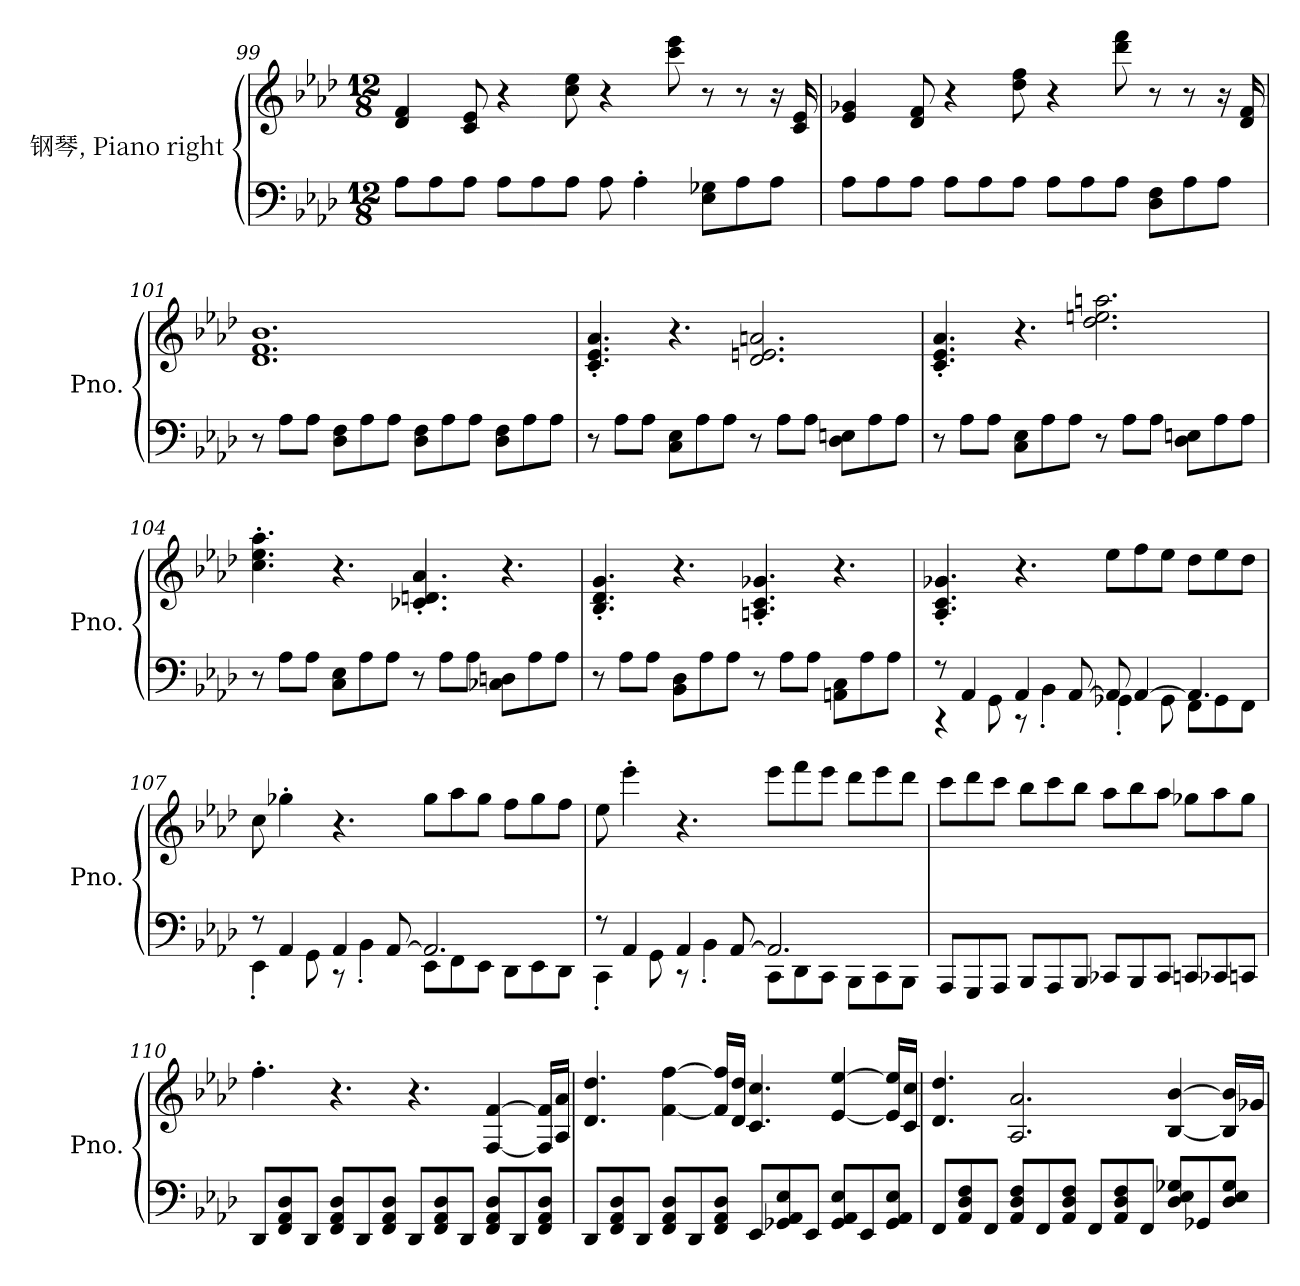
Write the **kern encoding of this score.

**kern	**kern
*part1	*part1
*staff2	*staff1
*I"钢琴, Piano right	*
*I'Pno.	*
*clefF4	*clefG2
*k[b-e-a-d-]	*k[b-e-a-d-]
*M12/8	*M12/8
*MM183	*MM183
=99	=99
8A-\L	4d-/ 4f/
8A-\	.
*	*MM186
8A-\J	8c/ 8e-/
8A-\L	4r
8A-\	.
*	*MM183
8A-\J	8cc\ 8ee-\
*	*MM185
8A-\	4r
4A-'\	.
.	8ccc\ 8eee-\
8E-\ 8G-X\L	8r
*	*MM183
8A-\	8r
*	*MM187
8A-\J	16r
.	16c/ 16e-/
=100	=100
*	*MM183
8A-\L	4e-/ 4g-X/
8A-\	.
*	*MM186
8A-\J	8d-/ 8f/
8A-\L	4r
8A-\	.
*	*MM183
8A-\J	8dd-\ 8ff\
8A-\L	4r
8A-\	.
8A-\J	8ddd-\ 8fff\
8D-\ 8F\L	8r
*	*MM183
8A-\	8r
8A-\J	16r
*	*MM147
.	16d-/ 16f/
!!LO:PB:g=z
=101	=101
*	*MM183
8r	1.d- 1.f 1.b-
8A-\L	.
8A-\J	.
8D-\ 8F\L	.
8A-\	.
8A-\J	.
8D-\ 8F\L	.
8A-\	.
8A-\J	.
8D-\ 8F\L	.
8A-\	.
8A-\J	.
=102	=102
8r	4.c/' 4.e-/' 4.a-/'
8A-\L	.
8A-\J	.
*	*MM183
8C\ 8E-\L	4.r
8A-\	.
8A-\J	.
8r	2.d-/ 2.en/ 2.an/
8A-\L	.
8A-\J	.
8D-\ 8En\L	.
8A-\	.
8A-\J	.
=103	=103
8r	4.c/' 4.e-/' 4.a-/'
8A-\L	.
8A-\J	.
*	*MM183
8C\ 8E-\L	4.r
8A-\	.
8A-\J	.
8r	2.dd-\ 2.een\ 2.aan\
8A-\L	.
8A-\J	.
8D-\ 8En\L	.
8A-\	.
8A-\J	.
!!LO:LB:g=z
=104	=104
8r	4.cc\' 4.ee-\' 4.aa-\'
8A-\L	.
8A-\J	.
*	*MM180
8C\ 8E-\L	4.r
8A-\	.
8A-\J	.
*	*MM179
8r	4.c-X/' 4.dn/' 4.a-/'
8A-\L	.
8A-\J	.
8C-X\ 8Dn\L	4.r
8A-\	.
8A-\J	.
=105	=105
*	*MM181
8r	4.B-/' 4.d-/' 4.g/'
8A-\L	.
8A-\J	.
*	*MM180
8BB-\ 8D-\L	4.r
8A-\	.
8A-\J	.
*	*MM178
8r	4.An/' 4.c/' 4.g-X/'
8A-\L	.
8A-\J	.
8AAn\ 8C\L	4.r
8A-\	.
8A-\J	.
=106	=106
*	*MM171
*^	*
8r	4r	4.A-/' 4.c/' 4.g-X/'
4AA-/	.	.
.	8GG\	.
4AA-/	8r	4.r
.	4BB-'\	.
[8AA-/	.	.
*	*	*MM178
8AA-/]	4GG-X'\	8ee-\L
*	*	*MM181
[4AA-/	.	8ff\
.	8GG-\	8ee-\J
*	*	*MM178
4.AA-/]	8FF\L	8dd-\L
*	*	*MM181
.	8GG-\	8ee-\
.	8FF\J	8dd-\J
!!LO:LB:g=z
=107	=107	=107
*	*	*MM172
8r	4EE-'\	8cc\
*	*	*MM177
4AA-/	.	4gg-X'\
.	8GG\	.
4AA-/	8r	4.r
.	4BB-'\	.
[8AA-/	.	.
*	*	*MM179
2.AA-/]	8EE-\L	8gg-\L
*	*	*MM182
.	8FF\	8aa-\
.	8EE-\J	8gg-\J
*	*	*MM179
.	8DD-\L	8ff\L
*	*	*MM182
.	8EE-\	8gg-\
.	8DD-\J	8ff\J
=108	=108	=108
*	*	*MM174
8r	4CC'\	8ee-\
*	*	*MM178
4AA-/	.	4eee-'\
.	8GG\	.
4AA-/	8r	4.r
.	4BB-'\	.
[8AA-/	.	.
*	*	*MM179
2.AA-/]	8CC\L	8eee-\L
.	8DD-\	8fff\
.	8CC\J	8eee-\J
.	8BBB-\L	8ddd-\L
.	8CC\	8eee-\
*	*	*MM175
.	8BBB-\J	8ddd-\J
*v	*v	*
!!LO:LB:g=z
=109	=109
*	*MM177
8AAA-/L	8ccc\L
*	*MM179
8GGG/	8ddd-\
8AAA-/J	8ccc\J
8BBB-/L	8bb-\L
8AAA-/	8ccc\
*	*MM181
8BBB-/J	8bb-\J
8CC-X/L	8aa-\L
8BBB-/	8bb-\
8CC-/J	8aa-\J
8CCn/L	8gg-X\L
8CC-X/	8aa-\
8CCn/J	8gg-\J
=110	=110
*	*MM157
8DD-/L	4.ff'\
8FF/ 8AA-/ 8D-/	.
8DD-/J	.
8FF/ 8AA-/ 8D-/L	4.r
8DD-/	.
8FF/ 8AA-/ 8D-/J	.
8DD-/L	4.r
8FF/ 8AA-/ 8D-/	.
8DD-/J	.
8FF/ 8AA-/ 8D-/L	[4F/ [4f/
8DD-/	.
8FF/ 8AA-/ 8D-/J	16F/] 16f/]LL
*	*MM124
.	16A-/ 16a-/JJ
!!LO:LB:g=z
=111	=111
*	*MM177
8DD-/L	4.d-/ 4.dd-/
8FF/ 8AA-/ 8D-/	.
8DD-/J	.
*	*MM167
8FF/ 8AA-/ 8D-/L	[4f\ [4ff\
8DD-/	.
8FF/ 8AA-/ 8D-/J	16f/] 16ff/]LL
*	*MM143
.	16d-/ 16dd-/JJ
8EE-/L	4.c/ 4.cc/
8GG-X/ 8AA-/ 8E-/	.
8EE-/J	.
*	*MM168
8GG-/ 8AA-/ 8E-/L	[4e-/ [4ee-/
8EE-/	.
8GG-/ 8AA-/ 8E-/J	16e-/] 16ee-/]LL
*	*MM133
.	16c/ 16cc/JJ
=112	=112
*	*MM175
8FF/L	4.d-/ 4.dd-/
8AA-/ 8D-/ 8F/	.
8FF/J	.
*	*MM170
8AA-/ 8D-/ 8F/L	2.A-/ 2.a-/
8FF/	.
8AA-/ 8D-/ 8F/J	.
8FF/L	.
8AA-/ 8D-/ 8F/	.
8FF/J	.
8D-/ 8E-/ 8G-X/L	[4B-/ [4b-/
8GG-X/	.
8D-/ 8E-/ 8G-/J	16B-/] 16b-/]LL
*	*MM133
.	16g-X/JJ
=	=
*-	*-
